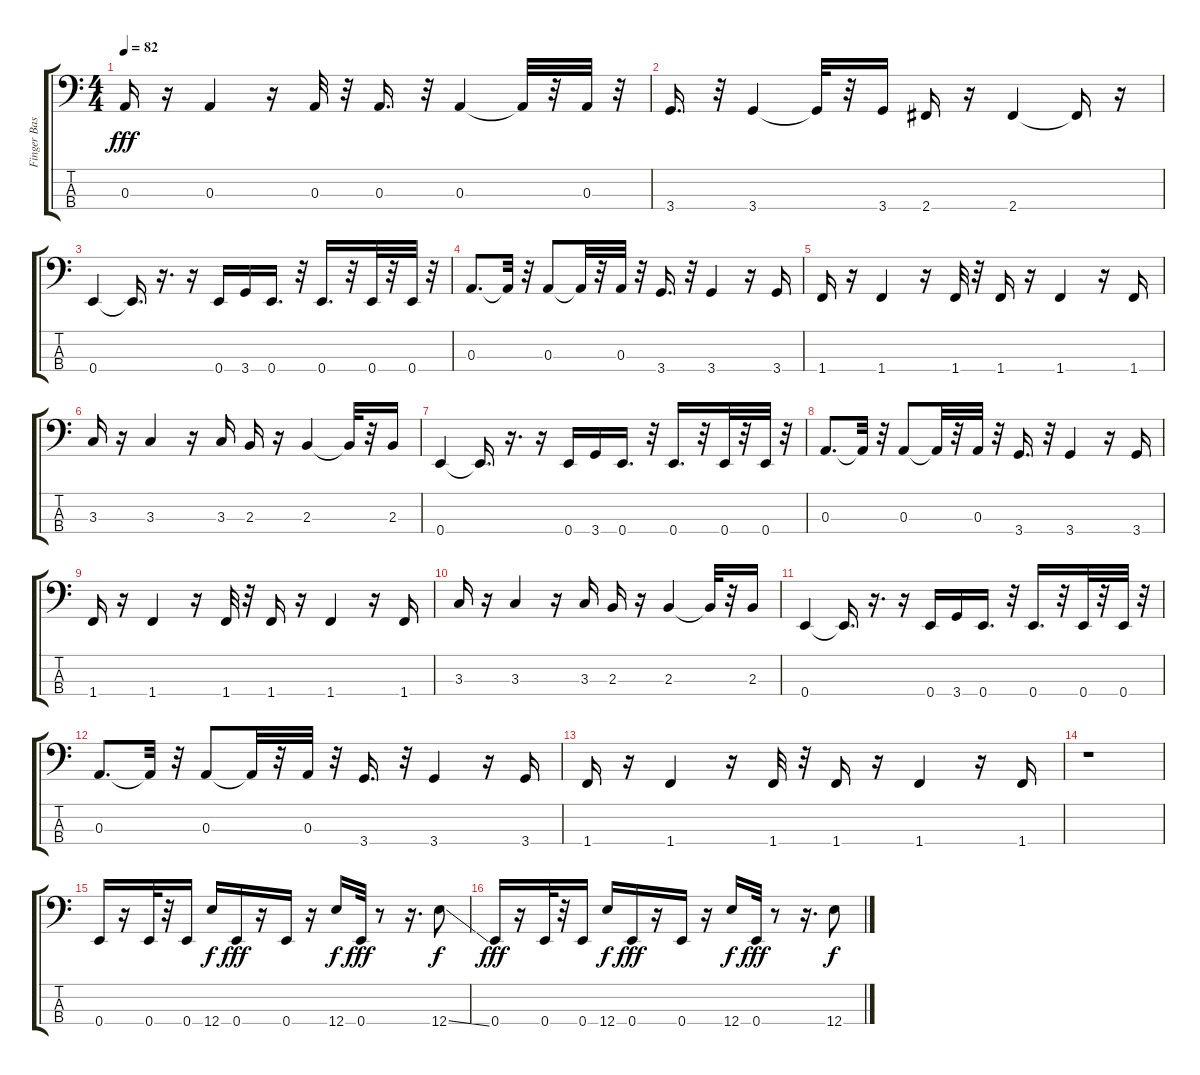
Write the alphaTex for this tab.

\track ("Finger Bass" "Finger Bas") {instrument electricbassfinger}
\staff {score tabs}
\tuning (G2 D2 A1 E1) {hide}
\ts (4 4)
\tempo 82
\clef f4
\ks c
0.3.16{dy fff} r.16 0.3.4 r.16 0.3.32 r.32 0.3.16{d} r.32 0.3.4 0.3{t}.32 r.32 0.3.32 r.32 |
3.4.16{d} r.32 3.4.4 3.4{t}.32 r.32 3.4.16 2.4.16 r.16 2.4.4 2.4{t}.16 r.16 |
0.4.4 0.4{t}.16{d} r.16{d} r.16 0.4.16 3.4.16 0.4.16{d} r.32 0.4.16{d} r.32 0.4.32 r.32 0.4.32 r.32 |
0.3.8{d} 0.3{t}.32 r.32 0.3.8 0.3{t}.32 r.32 0.3.32 r.32 3.4.16{d} r.32 3.4.4 r.16 3.4.16 |
1.4.16 r.16 1.4.4 r.16 1.4.32 r.32 1.4.16 r.16 1.4.4 r.16 1.4.16 |
3.3.16 r.16 3.3.4 r.16 3.3.16 2.3.16 r.16 2.3.4 2.3{t}.32 r.32 2.3.16 |
0.4.4 0.4{t}.16{d} r.16{d} r.16 0.4.16 3.4.16 0.4.16{d} r.32 0.4.16{d} r.32 0.4.32 r.32 0.4.32 r.32 |
0.3.8{d} 0.3{t}.32 r.32 0.3.8 0.3{t}.32 r.32 0.3.32 r.32 3.4.16{d} r.32 3.4.4 r.16 3.4.16 |
1.4.16 r.16 1.4.4 r.16 1.4.32 r.32 1.4.16 r.16 1.4.4 r.16 1.4.16 |
3.3.16 r.16 3.3.4 r.16 3.3.16 2.3.16 r.16 2.3.4 2.3{t}.32 r.32 2.3.16 |
0.4.4 0.4{t}.16{d} r.16{d} r.16 0.4.16 3.4.16 0.4.16{d} r.32 0.4.16{d} r.32 0.4.32 r.32 0.4.32 r.32 |
0.3.8{d} 0.3{t}.32 r.32 0.3.8 0.3{t}.32 r.32 0.3.32 r.32 3.4.16{d} r.32 3.4.4 r.16 3.4.16 |
1.4.16 r.16 1.4.4 r.16 1.4.32 r.32 1.4.16 r.16 1.4.4 r.16 1.4.16 |
r.1 |
0.4.16 r.16 0.4.32 r.32 0.4.16 12.4.16{dy f} 0.4.16{dy fff} r.16 0.4.16 r.16 12.4.16{dy f} 0.4.32{dy fff} r.8 r.16{d} 12.4{ss}.8{dy f} |
0.4.16{dy fff} r.16 0.4.32 r.32 0.4.16 12.4.16{dy f} 0.4.16{dy fff} r.16 0.4.16 r.16 12.4.16{dy f} 0.4.32{dy fff} r.8 r.16{d} 12.4{ss}.8{dy f}
